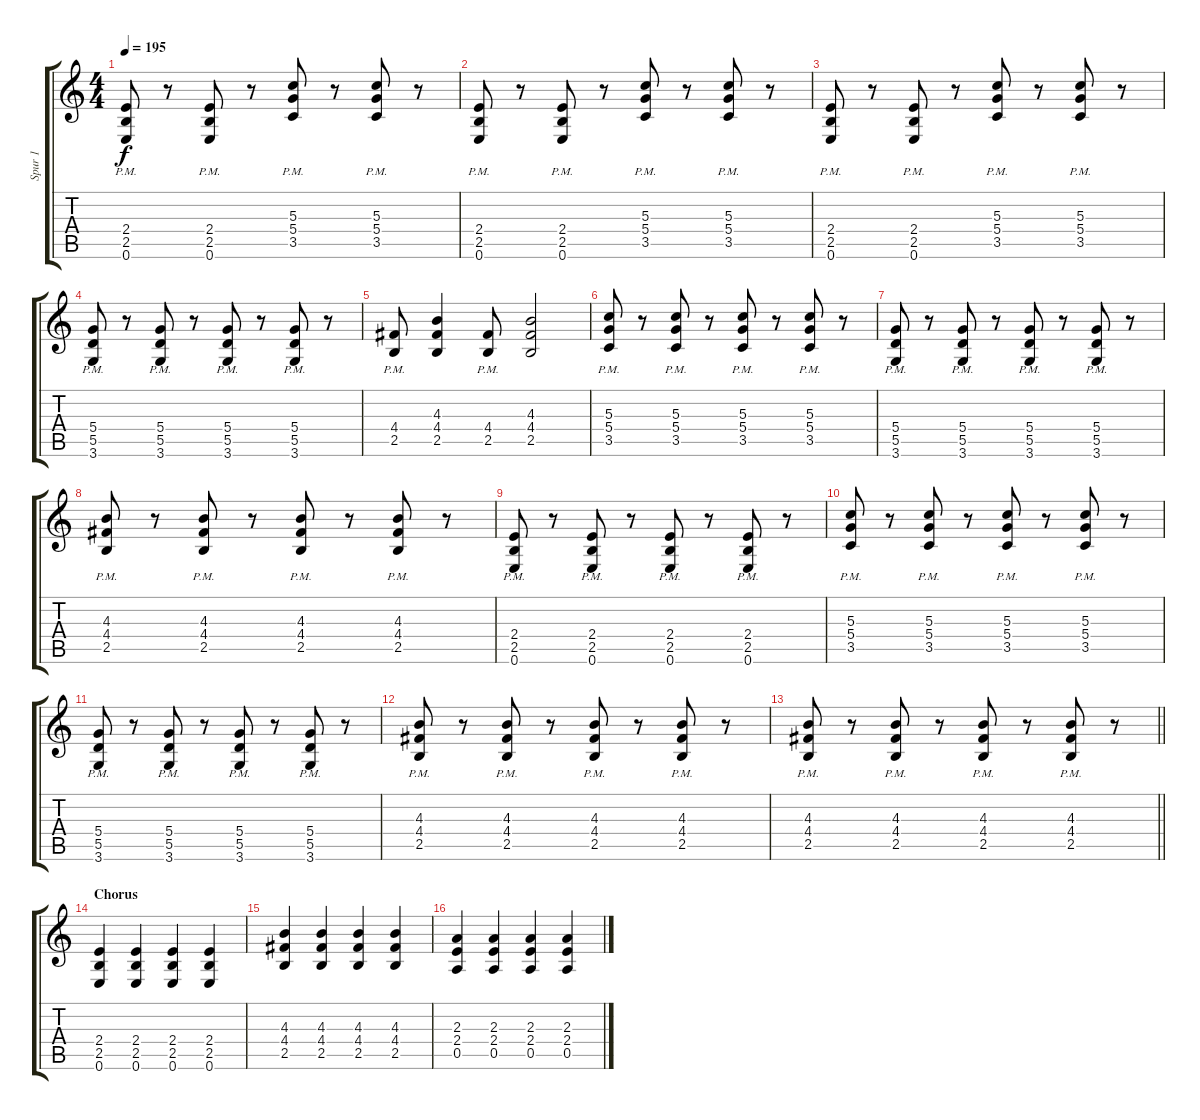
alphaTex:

\track ("Spur 1" "Spur 1") {instrument distortionguitar}
\staff {score tabs}
\tuning (E4 B3 G3 D3 A2 E2) {hide}
\ts (4 4)
\tempo 195
\clef g2
\ks c
(2.4{pm} 2.5{pm} 0.6{pm}).8{dy f} r.8 (2.4{pm} 2.5{pm} 0.6{pm}).8 r.8 (5.3{pm} 5.4{pm} 3.5{pm}).8 r.8 (5.3{pm} 5.4{pm} 3.5{pm}).8 r.8 |
(2.4{pm} 2.5{pm} 0.6{pm}).8 r.8 (2.4{pm} 2.5{pm} 0.6{pm}).8 r.8 (5.3{pm} 5.4{pm} 3.5{pm}).8 r.8 (5.3{pm} 5.4{pm} 3.5{pm}).8 r.8 |
(2.4{pm} 2.5{pm} 0.6{pm}).8 r.8 (2.4{pm} 2.5{pm} 0.6{pm}).8 r.8 (5.3{pm} 5.4{pm} 3.5{pm}).8 r.8 (5.3{pm} 5.4{pm} 3.5{pm}).8 r.8 |
(5.4{pm} 5.5{pm} 3.6{pm}).8 r.8 (5.4{pm} 5.5{pm} 3.6{pm}).8 r.8 (5.4{pm} 5.5{pm} 3.6).8 r.8 (5.4{pm} 5.5{pm} 3.6).8 r.8 |
(4.4{pm} 2.5{pm}).8 (4.3 4.4 2.5).4 (4.4{pm} 2.5{pm}).8 (4.3 4.4 2.5).2 |
(5.3{pm} 5.4{pm} 3.5{pm}).8 r.8 (5.3{pm} 5.4{pm} 3.5{pm}).8 r.8 (5.3{pm} 5.4{pm} 3.5{pm}).8 r.8 (5.3{pm} 5.4{pm} 3.5{pm}).8 r.8 |
(5.4{pm} 5.5{pm} 3.6).8 r.8 (5.4{pm} 5.5{pm} 3.6).8 r.8 (5.4{pm} 5.5{pm} 3.6).8 r.8 (5.4{pm} 5.5{pm} 3.6).8 r.8 |
(4.3{pm} 4.4{pm} 2.5{pm}).8 r.8 (4.3{pm} 4.4{pm} 2.5{pm}).8 r.8 (4.3{pm} 4.4{pm} 2.5{pm}).8 r.8 (4.3{pm} 4.4{pm} 2.5{pm}).8 r.8 |
(2.4{pm} 2.5{pm} 0.6).8 r.8 (2.4{pm} 2.5{pm} 0.6).8 r.8 (2.4{pm} 2.5{pm} 0.6).8 r.8 (2.4{pm} 2.5{pm} 0.6).8 r.8 |
(5.3{pm} 5.4{pm} 3.5{pm}).8 r.8 (5.3{pm} 5.4{pm} 3.5{pm}).8 r.8 (5.3{pm} 5.4{pm} 3.5{pm}).8 r.8 (5.3{pm} 5.4{pm} 3.5{pm}).8 r.8 |
(5.4{pm} 5.5{pm} 3.6).8 r.8 (5.4{pm} 5.5{pm} 3.6).8 r.8 (5.4{pm} 5.5{pm} 3.6).8 r.8 (5.4{pm} 5.5{pm} 3.6).8 r.8 |
(4.3{pm} 4.4{pm} 2.5{pm}).8 r.8 (4.3{pm} 4.4{pm} 2.5{pm}).8 r.8 (4.3{pm} 4.4{pm} 2.5{pm}).8 r.8 (4.3{pm} 4.4{pm} 2.5{pm}).8 r.8 |
\barLineRight lightlight
(4.3{pm} 4.4{pm} 2.5{pm}).8 r.8 (4.3{pm} 4.4{pm} 2.5{pm}).8 r.8 (4.3{pm} 4.4{pm} 2.5{pm}).8 r.8 (4.3{pm} 4.4{pm} 2.5{pm}).8 r.8 |
\section ("" "Chorus")
(2.4 2.5 0.6).4 (2.4 2.5 0.6).4 (2.4 2.5 0.6).4 (2.4 2.5 0.6).4 |
(4.3 4.4 2.5).4 (4.3 4.4 2.5).4 (4.3 4.4 2.5).4 (4.3 4.4 2.5).4 |
(2.3 2.4 0.5).4 (2.3 2.4 0.5).4 (2.3 2.4 0.5).4 (2.3 2.4 0.5).4
